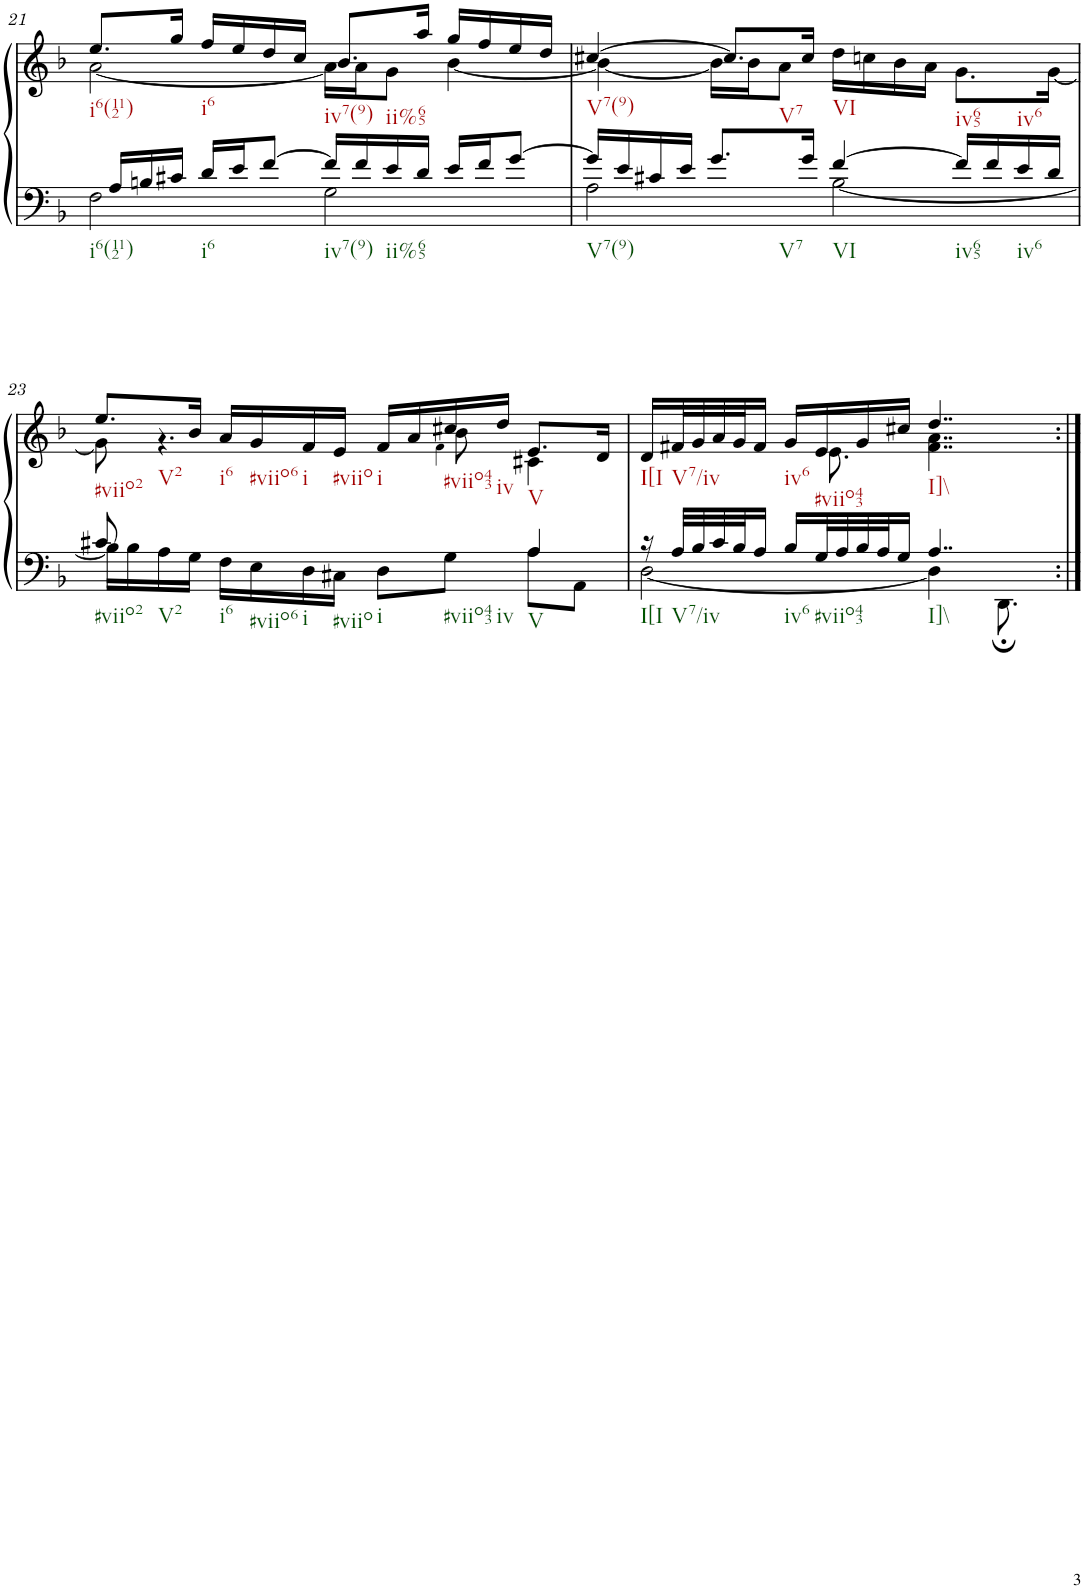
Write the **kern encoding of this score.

**kern	**kern
*part1	*part1
*staff2	*staff1
*I"Midi_2	*
!!LO:PB:g=z
*clefF4	*clefG2
*k[b-]	*k[b-]
*M4/4	*M4/4
=21	=21
*^	*^
16ryy	2F\	8.ee/L	[2a\
16A/LL	.	.	.
16Bn/	.	.	.
16c#X/JJ	.	16gg/Jk	.
16d/LL	.	16ff/LL	.
16e/J	.	16ee/	.
[8f/J	.	16dd/	.
.	.	16cc/JJ	.
16f/LL]	2G\	8.b-/L	16a\LL]
16f/	.	.	16a\J
16e/	.	.	8g\J
16d/JJ	.	16aa/Jk	.
16e/LL	.	16gg/LL	[4b-\
16f/J	.	16ff/	.
[8g/J	.	16ee/	.
.	.	16dd/JJ	.
=22	=22	=22	=22
16g/LL]	2A\	[4cc#X/	4b-\_
16e/	.	.	.
16c#X/	.	.	.
16e/JJ	.	.	.
8.g/L	.	8.cc#/L]	16b-\LL]
.	.	.	16b-\J
.	.	.	8a\J
16g/Jk	.	16cc#/Jk	.
[4f/	[2B-\	16dd\LL	4ryy
.	.	16ccn\	.
.	.	16b-\	.
.	.	16a\JJ	.
16f/LL]	.	4ryy	8.g\L
16f/	.	.	.
16e/	.	.	.
16d/JJ	.	.	[16g\Jk
!!LO:LB:g=z	!!
=23	=23	=23	=23
8c#X/	16B-\LL]	8.ee/L	8g\]
.	16B-\	.	.
8ryy	16A\	.	4.r
.	16G\JJ	16b-/Jk	.
2ryy	16F\LL	16a/LL	.
.	16E\	16g/	.
.	16D\	16f/	.
.	16C#X\JJ	16e/JJ	.
.	8D\L	16f/LL	8ryy
.	.	16a/	.
.	.	.	4qf\
.	8G\J	16cc#X/	8b-\
.	.	16dd/JJ	.
4A/	8A\L	8.e/L	4c#X\
.	8AA\J	.	.
.	.	16d/Jk	.
=24	=24	=24	=24
16r	[2D\	16d/LL	4ryy
32A/LLL	.	32f#X/L	.
32B-/	.	32g/	.
32c/	.	32a/	.
32B-/J	.	32g/J	.
16A/JJ	.	16f#/JJ	.
16B-/LL	.	16g/LL	16ryy
32G/L	.	16e/	8.e\
32A/	.	.	.
32B-/	.	16g/	.
32A/J	.	.	.
16G/JJ	.	16cc#X/JJ	.
4..A/	4D\]	4..dd/	4..f#\ 4..a\
.	8.DD;\	.	.
*v	*v	*	*
*	*v	*v
=:|!	=:|!
*-	*-
